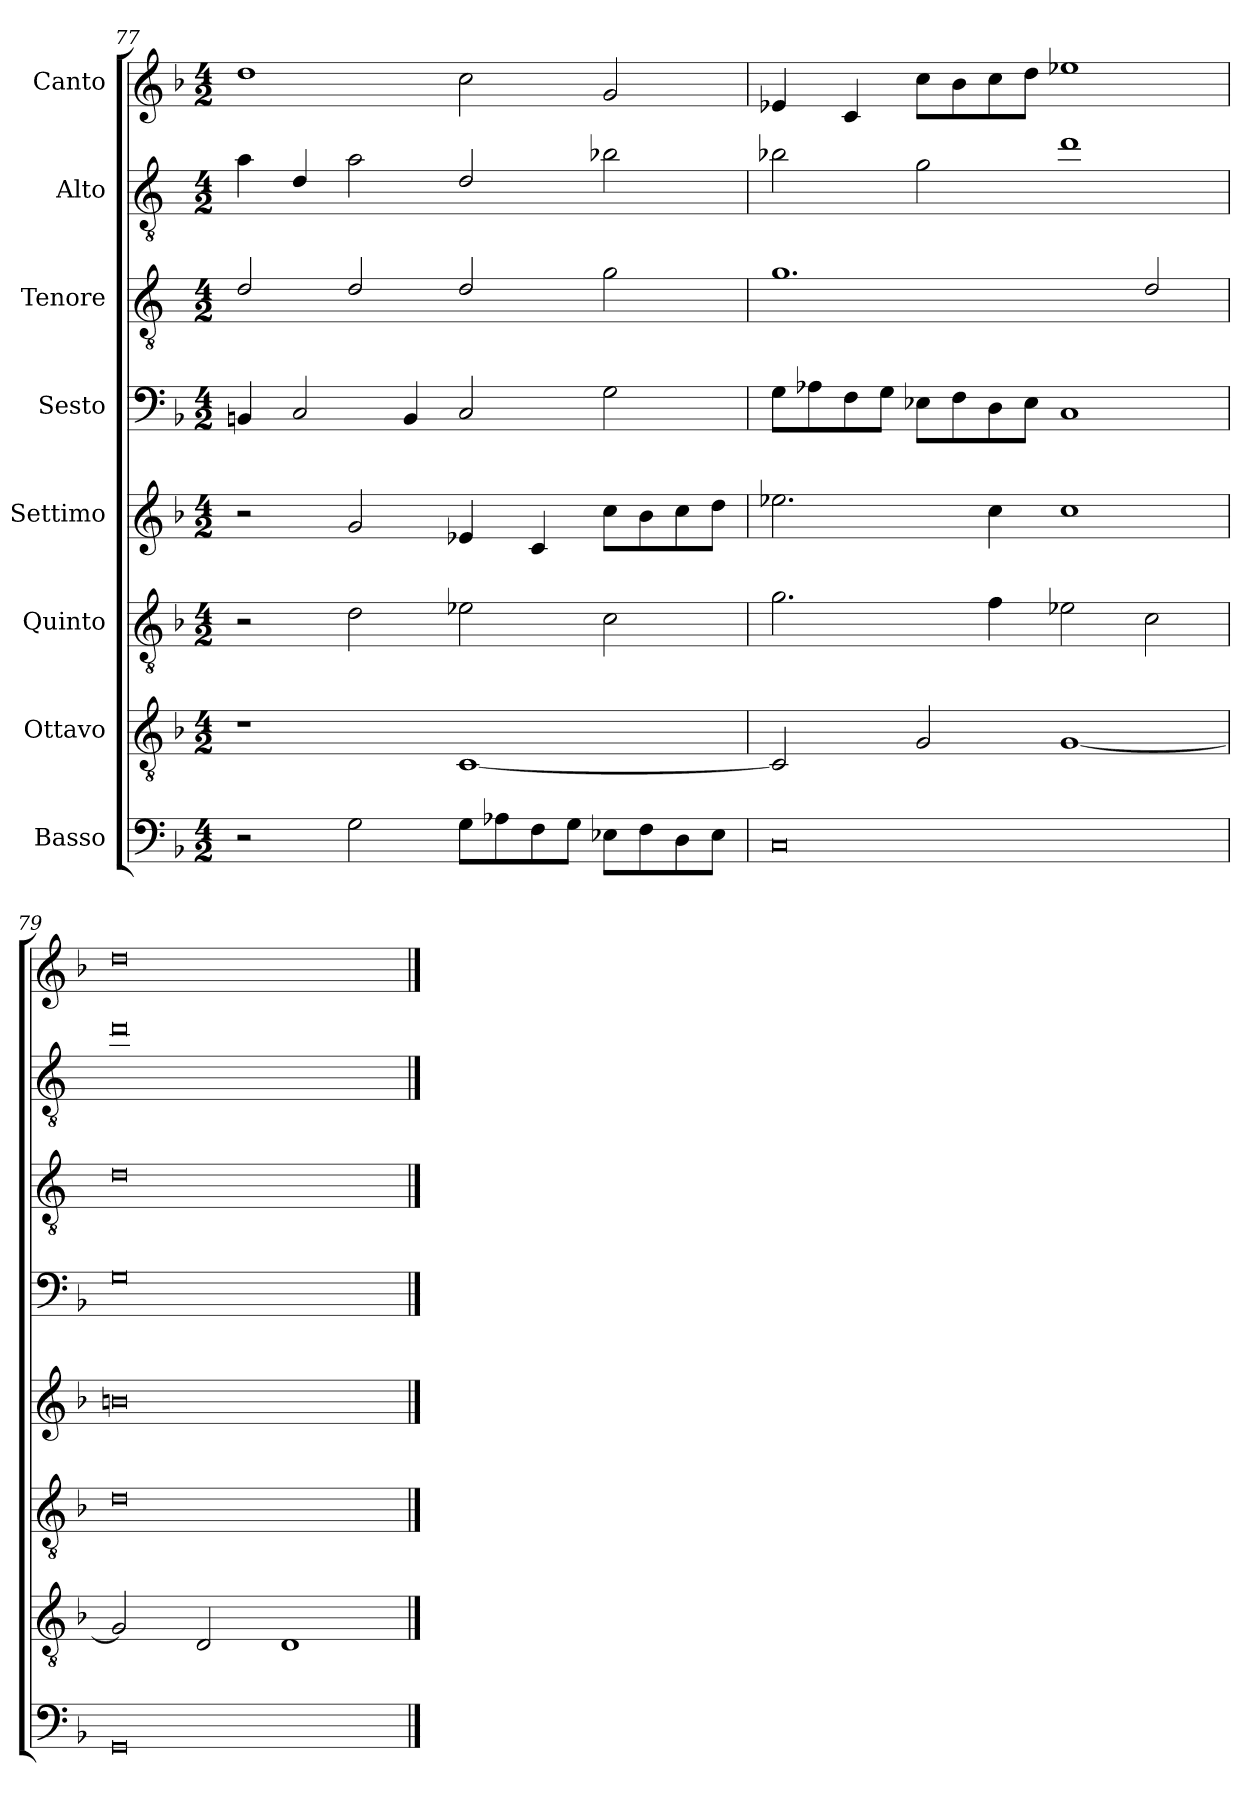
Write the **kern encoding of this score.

**kern	**kern	**kern	**kern	**kern	**kern	**kern	**kern
*part8	*part7	*part6	*part5	*part4	*part3	*part2	*part1
*staff8	*staff7	*staff6	*staff5	*staff4	*staff3	*staff2	*staff1
*I"Basso	*I"Ottavo	*I"Quinto	*I"Settimo	*I"Sesto	*I"Tenore	*I"Alto	*I"Canto
!!LO:PB:g=z
*clefF4	*clefGv2	*clefGv2	*clefG2	*clefF4	*clefGv2	*clefGv2	*clefG2
*	*	*	*	*	*ITrd4c7	*ITrd4c7	*
*k[b-]	*k[b-]	*k[b-]	*k[b-]	*k[b-]	*k[b-]	*k[b-]	*k[b-]
*M4/2	*M4/2	*M4/2	*M4/2	*M4/2	*M4/2	*M4/2	*M4/2
=77	=77	=77	=77	=77	=77	=77	=77
2r	1r	2r	2r	4BBn/	2G/	4d\	1dd
.	.	.	.	2C/	.	4G/	.
2G\	.	2d\	2g/	.	2G/	2d\	.
.	.	.	.	4BB/	.	.	.
8G\L	[1C	2e-X\	4e-X/	2C/	2G/	2G/	2cc\
8A-X\	.	.	.	.	.	.	.
8F\	.	.	4c/	.	.	.	.
8G\J	.	.	.	.	.	.	.
8E-X\L	.	2c\	8cc\L	2G\	2c\	2e-X\	2g/
8F\	.	.	8b-\	.	.	.	.
8D\	.	.	8cc\	.	.	.	.
8E-\J	.	.	8dd\J	.	.	.	.
=78	=78	=78	=78	=78	=78	=78	=78
0C	2C/]	2.g\	2.ee-X\	8G\L	1.c	2e-X\	4e-X/
.	.	.	.	8A-X\	.	.	.
.	.	.	.	8F\	.	.	4c/
.	.	.	.	8G\J	.	.	.
.	2G/	.	.	8E-X\L	.	2c\	8cc\L
.	.	.	.	8F\	.	.	8b-\
.	.	4f\	4cc\	8D\	.	.	8cc\
.	.	.	.	8E-\J	.	.	8dd\J
.	[1G	2e-X\	1cc	1C	.	1g	1ee-X
.	.	2c\	.	.	2G/	.	.
=79	=79	=79	=79	=79	=79	=79	=79
0GG	2G/]	0d	0bn	0G	0G	0g	0dd
.	2D/	.	.	.	.	.	.
.	1D	.	.	.	.	.	.
==	==	==	==	==	==	==	==
*-	*-	*-	*-	*-	*-	*-	*-
